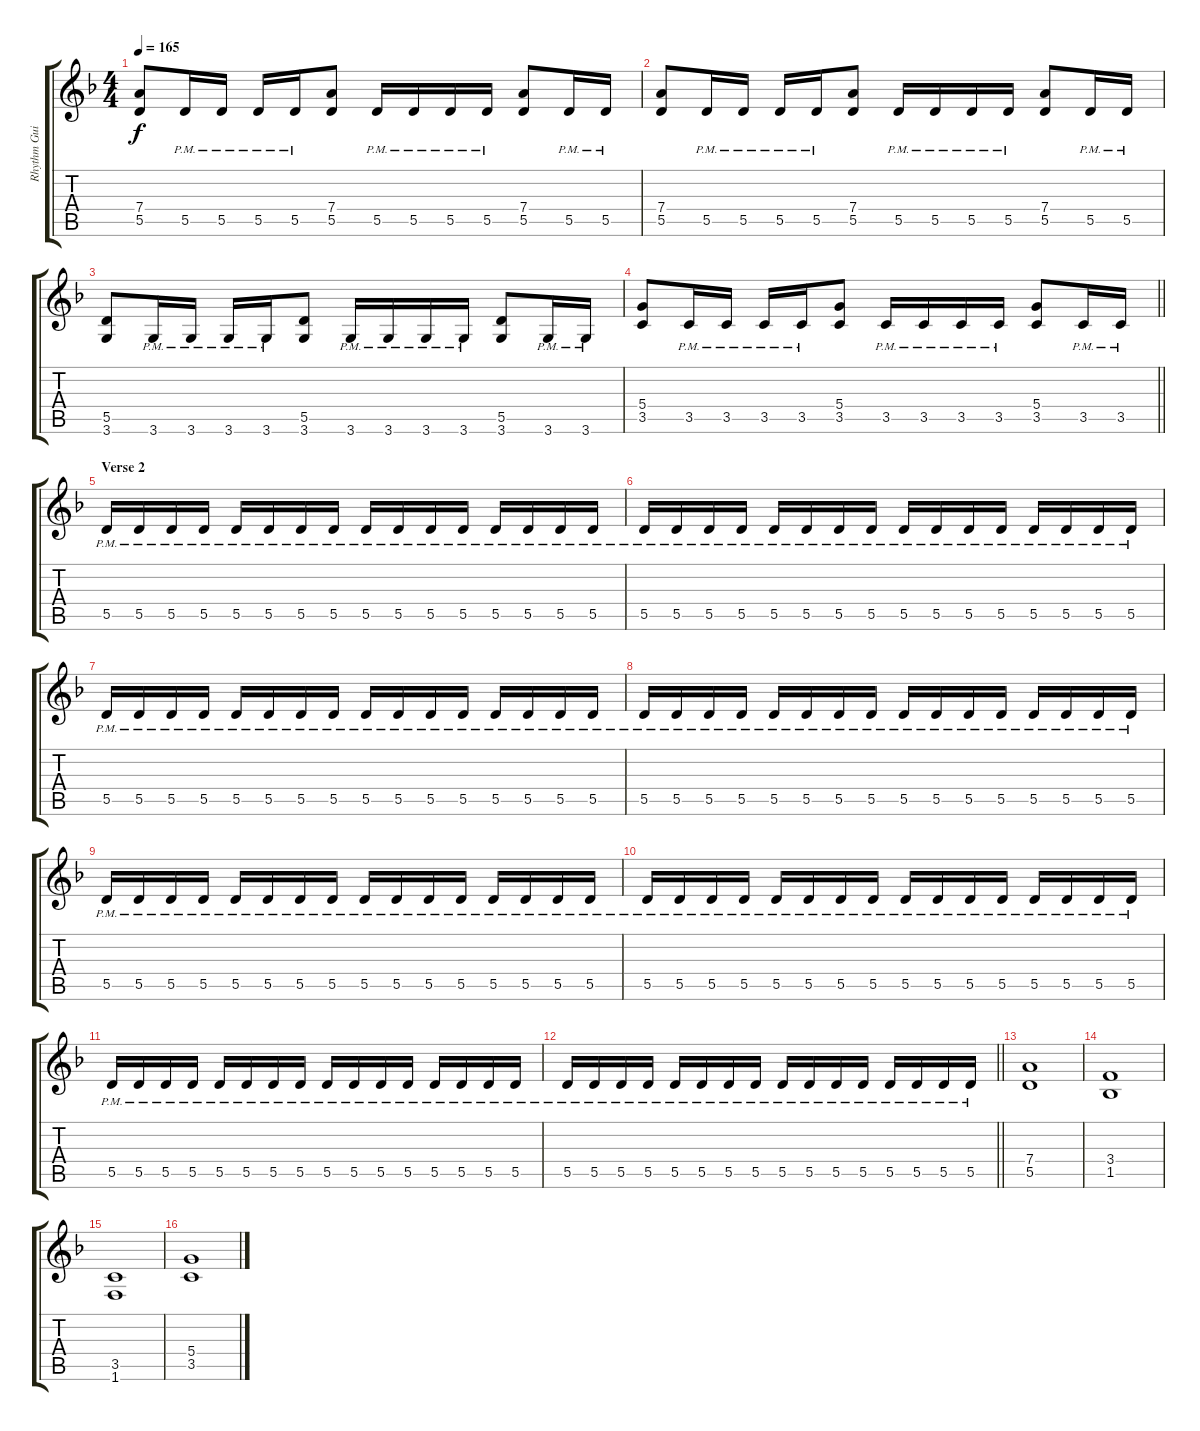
\track ("Rhythm Guitar 1: Patrick Juhàsz" "Rhythm Gui") {instrument distortionguitar}
\staff {score tabs}
\tuning (E4 B3 G3 D3 A2 E2) {hide}
\ts (4 4)
\tempo 165
\clef g2
\ks dminor
(7.4 5.5).8{dy f} 5.5{pm}.16 5.5{pm}.16 5.5{pm}.16 5.5{pm}.16 (7.4 5.5).8 5.5{pm}.16 5.5{pm}.16 5.5{pm}.16 5.5{pm}.16 (7.4 5.5).8 5.5{pm}.16 5.5{pm}.16 |
(7.4 5.5).8 5.5{pm}.16 5.5{pm}.16 5.5{pm}.16 5.5{pm}.16 (7.4 5.5).8 5.5{pm}.16 5.5{pm}.16 5.5{pm}.16 5.5{pm}.16 (7.4 5.5).8 5.5{pm}.16 5.5{pm}.16 |
(5.5 3.6).8 3.6{pm}.16 3.6{pm}.16 3.6{pm}.16 3.6{pm}.16 (5.5 3.6).8 3.6{pm}.16 3.6{pm}.16 3.6{pm}.16 3.6{pm}.16 (5.5 3.6).8 3.6{pm}.16 3.6{pm}.16 |
\barLineRight lightlight
(5.4 3.5).8 3.5{pm}.16 3.5{pm}.16 3.5{pm}.16 3.5{pm}.16 (5.4 3.5).8 3.5{pm}.16 3.5{pm}.16 3.5{pm}.16 3.5{pm}.16 (5.4 3.5).8 3.5{pm}.16 3.5{pm}.16 |
\section ("" "Verse 2")
5.5{pm}.16 5.5{pm}.16 5.5{pm}.16 5.5{pm}.16 5.5{pm}.16 5.5{pm}.16 5.5{pm}.16 5.5{pm}.16 5.5{pm}.16 5.5{pm}.16 5.5{pm}.16 5.5{pm}.16 5.5{pm}.16 5.5{pm}.16 5.5{pm}.16 5.5{pm}.16 |
5.5{pm}.16 5.5{pm}.16 5.5{pm}.16 5.5{pm}.16 5.5{pm}.16 5.5{pm}.16 5.5{pm}.16 5.5{pm}.16 5.5{pm}.16 5.5{pm}.16 5.5{pm}.16 5.5{pm}.16 5.5{pm}.16 5.5{pm}.16 5.5{pm}.16 5.5{pm}.16 |
5.5{pm}.16 5.5{pm}.16 5.5{pm}.16 5.5{pm}.16 5.5{pm}.16 5.5{pm}.16 5.5{pm}.16 5.5{pm}.16 5.5{pm}.16 5.5{pm}.16 5.5{pm}.16 5.5{pm}.16 5.5{pm}.16 5.5{pm}.16 5.5{pm}.16 5.5{pm}.16 |
5.5{pm}.16 5.5{pm}.16 5.5{pm}.16 5.5{pm}.16 5.5{pm}.16 5.5{pm}.16 5.5{pm}.16 5.5{pm}.16 5.5{pm}.16 5.5{pm}.16 5.5{pm}.16 5.5{pm}.16 5.5{pm}.16 5.5{pm}.16 5.5{pm}.16 5.5{pm}.16 |
5.5{pm}.16 5.5{pm}.16 5.5{pm}.16 5.5{pm}.16 5.5{pm}.16 5.5{pm}.16 5.5{pm}.16 5.5{pm}.16 5.5{pm}.16 5.5{pm}.16 5.5{pm}.16 5.5{pm}.16 5.5{pm}.16 5.5{pm}.16 5.5{pm}.16 5.5{pm}.16 |
5.5{pm}.16 5.5{pm}.16 5.5{pm}.16 5.5{pm}.16 5.5{pm}.16 5.5{pm}.16 5.5{pm}.16 5.5{pm}.16 5.5{pm}.16 5.5{pm}.16 5.5{pm}.16 5.5{pm}.16 5.5{pm}.16 5.5{pm}.16 5.5{pm}.16 5.5{pm}.16 |
5.5{pm}.16 5.5{pm}.16 5.5{pm}.16 5.5{pm}.16 5.5{pm}.16 5.5{pm}.16 5.5{pm}.16 5.5{pm}.16 5.5{pm}.16 5.5{pm}.16 5.5{pm}.16 5.5{pm}.16 5.5{pm}.16 5.5{pm}.16 5.5{pm}.16 5.5{pm}.16 |
\barLineRight lightlight
5.5{pm}.16 5.5{pm}.16 5.5{pm}.16 5.5{pm}.16 5.5{pm}.16 5.5{pm}.16 5.5{pm}.16 5.5{pm}.16 5.5{pm}.16 5.5{pm}.16 5.5{pm}.16 5.5{pm}.16 5.5{pm}.16 5.5{pm}.16 5.5{pm}.16 5.5{pm}.16 |
(7.4 5.5).1 |
(3.4 1.5).1 |
(3.5 1.6).1 |
(5.4 3.5).1
